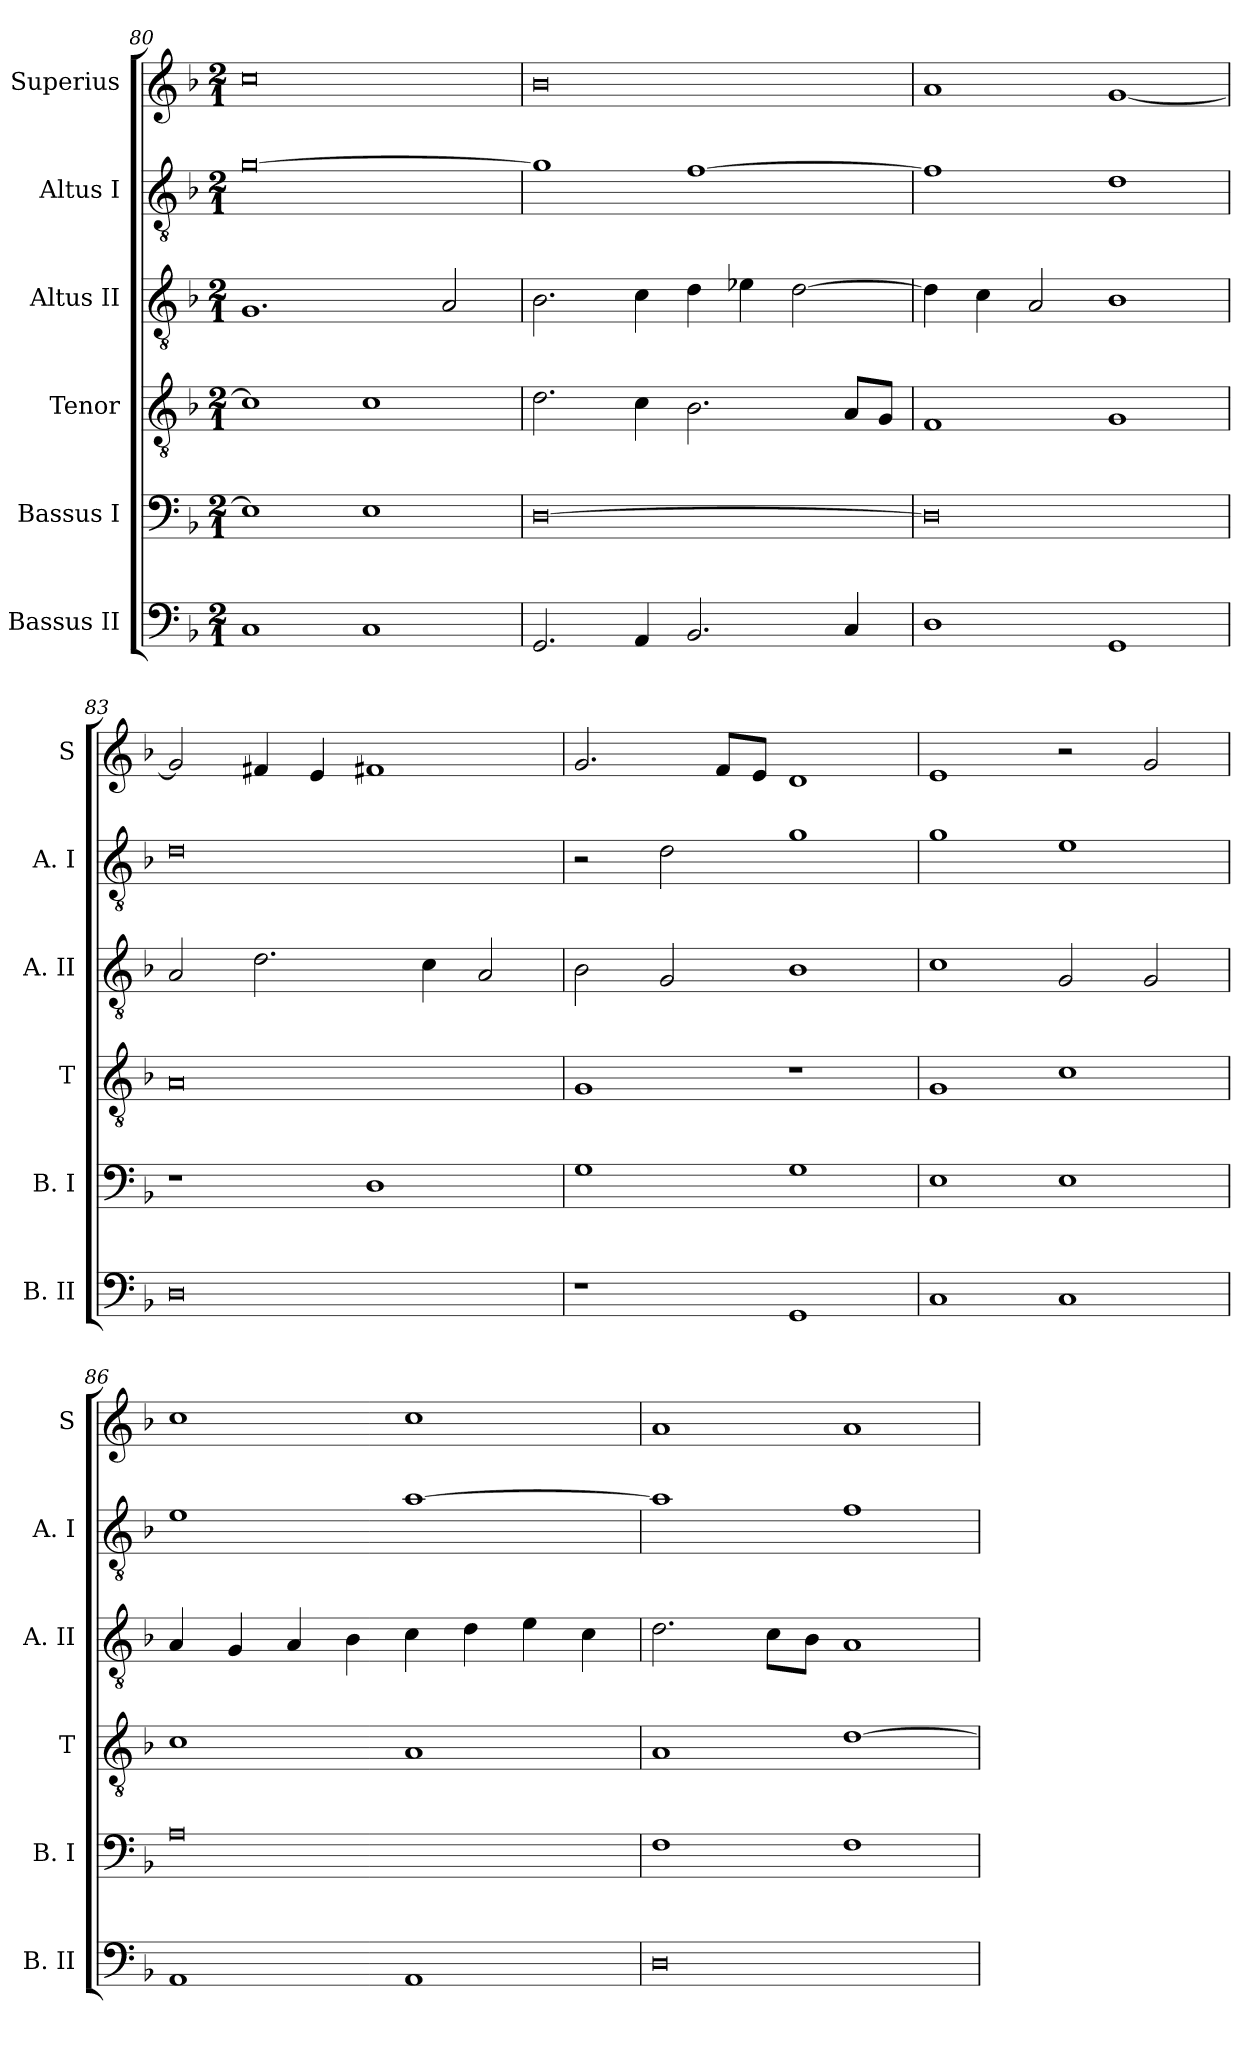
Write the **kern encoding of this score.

**kern	**kern	**kern	**kern	**kern	**kern
*part6	*part5	*part4	*part3	*part2	*part1
*staff6	*staff5	*staff4	*staff3	*staff2	*staff1
*I"Bassus II	*I"Bassus I	*I"Tenor	*I"Altus II	*I"Altus I	*I"Superius
*I'B. II	*I'B. I	*I'T	*I'A. II	*I'A. I	*I'S
*clefF4	*clefF4	*clefGv2	*clefGv2	*clefGv2	*clefG2
*k[b-]	*k[b-]	*k[b-]	*k[b-]	*k[b-]	*k[b-]
*F:	*F:	*F:	*F:	*F:	*F:
*M2/1	*M2/1	*M2/1	*M2/1	*M2/1	*M2/1
=80	=80	=80	=80	=80	=80
1C	1E]	1c]	1.G	[0g	0cc
1C	1E	1c	.	.	.
.	.	.	2A	.	.
=81	=81	=81	=81	=81	=81
2.GG	[0D	2.d	2.B-	1g]	0b-
4AA	.	4c	4c	.	.
2.BB-	.	2.B-	4d	[1f	.
.	.	.	4e-X	.	.
.	.	.	[2d	.	.
4C	.	8AL	.	.	.
.	.	8GJ	.	.	.
=82	=82	=82	=82	=82	=82
1D	0D]	1F	4d]	1f]	1a
.	.	.	4c	.	.
.	.	.	2A	.	.
1GG	.	1G	1B-	1d	[1g
=83	=83	=83	=83	=83	=83
0D	1r	0A	2A	0d	2g]
.	.	.	2.d	.	4f#X
.	.	.	.	.	4e
.	1D	.	.	.	1f#X
.	.	.	4c	.	.
.	.	.	2A	.	.
=84	=84	=84	=84	=84	=84
1r	1G	1G	2B-	2r	2.g
.	.	.	2G	2d	.
.	.	.	.	.	8fL
.	.	.	.	.	8eJ
1GG	1G	1r	1B-	1g	1d
=85	=85	=85	=85	=85	=85
1C	1E	1G	1c	1g	1e
1C	1E	1c	2G	1e	2r
.	.	.	2G	.	2g
=86	=86	=86	=86	=86	=86
1AA	0A	1c	4A	1e	1cc
.	.	.	4G	.	.
.	.	.	4A	.	.
.	.	.	4B-	.	.
1AA	.	1A	4c	[1a	1cc
.	.	.	4d	.	.
.	.	.	4e	.	.
.	.	.	4c	.	.
=87	=87	=87	=87	=87	=87
0D	1F	1A	2.d	1a]	1a
.	.	.	8cL	.	.
.	.	.	8B-J	.	.
.	1F	[1d	1A	1f	1a
=	=	=	=	=	=
*-	*-	*-	*-	*-	*-
